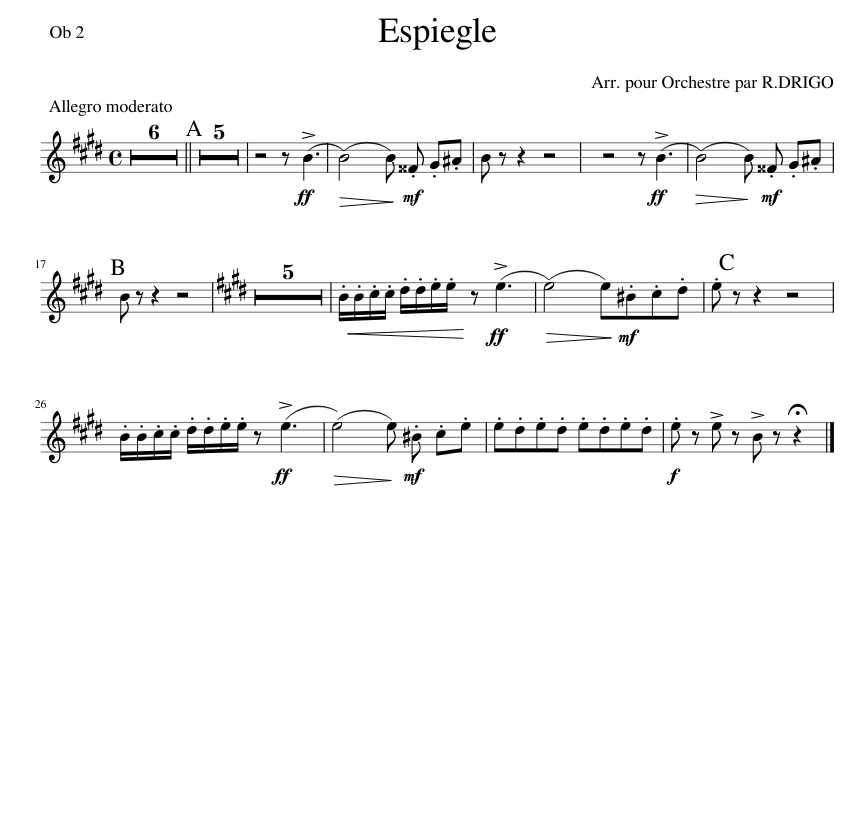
X:1
L:1/8
M:4/4
I:linebreak $
K:E
V:1 treble
V:1
 z8 | z8 | z8 | z8 | z8 | %5
 z8 || z8 | z8 | z8 | z8 | %10
 z8 | z4 z!ff! (!>!B3 | (B4)!>(! B)!mf! .^^F .G.^A!>)! | B z z2 z4 | z4 z!ff! (!>!B3 | %15
 (B4)!>(! B)!mf! .^^F .G.^A!>)! |$ B z z2 z4 |[K:E] z8 | z8 | z8 | %20
 z8 | z8 | .B/.B/.c/.c/!<(! .d/.d/.e/.e/ z!ff! (!>!e3!<)! | (e4)!>(! e)!mf!.^B.c.d!>)! | .e z z2 z4 |$ %25
 .B/.B/.c/.c/ .d/.d/.e/.e/ z!ff! (!>!e3 | (e4)!>(! e)!mf! .^B .c.e!>)! | .e.d.e.d .e.d.e.d |!f! .e z !>!e z !>!B z !fermata!z2 |] %29
